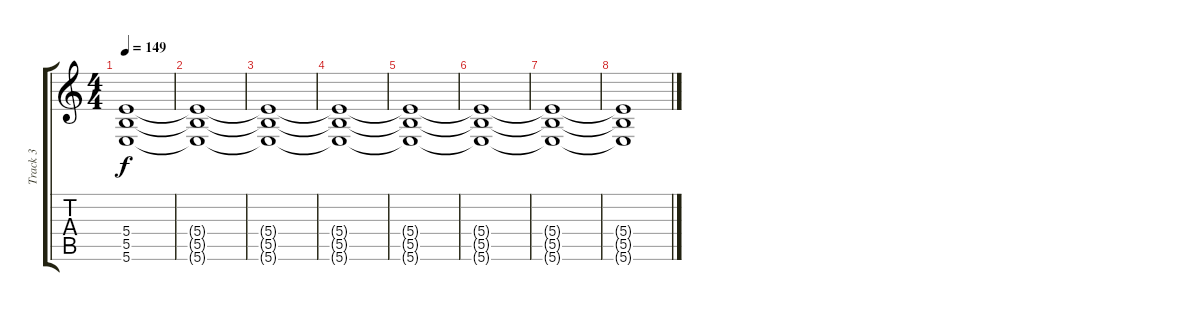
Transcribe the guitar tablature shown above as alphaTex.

\track ("Track 3" "Track 3") {instrument distortionguitar}
\staff {score tabs}
\tuning (Db4 Ab3 E3 B2 Gb2 B1) {hide}
\ts (4 4)
\section ("" "")
\tempo 149
\clef g2
\ks c
(5.4 5.5 5.6).1{dy f volume 5} |
(5.4{t} 5.5{t} 5.6{t}).1 |
(5.4{t} 5.5{t} 5.6{t}).1 |
(5.4{t} 5.5{t} 5.6{t}).1 |
(5.4{t} 5.5{t} 5.6{t}).1{volume 0} |
(5.4{t} 5.5{t} 5.6{t}).1 |
(5.4{t} 5.5{t} 5.6{t}).1 |
(5.4{t} 5.5{t} 5.6{t}).1
